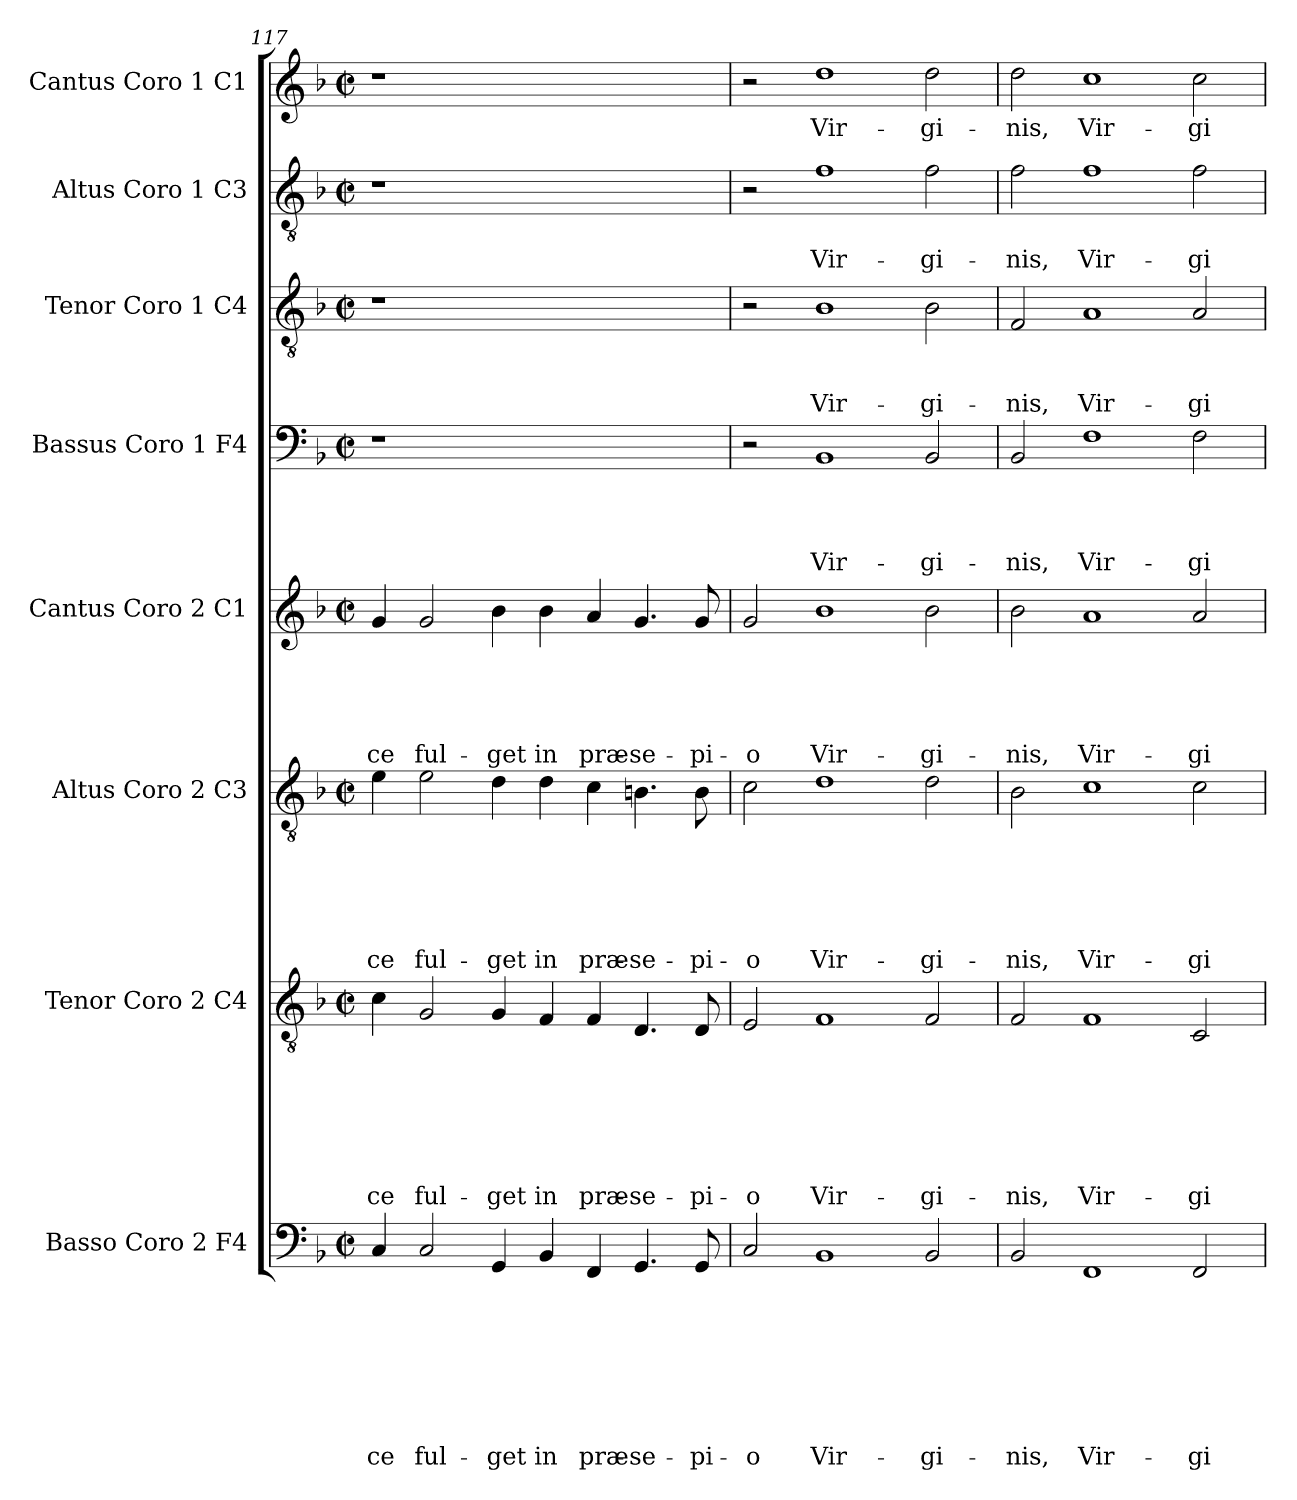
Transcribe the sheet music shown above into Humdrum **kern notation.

**kern	**text	**text	**text	**text	**text	**text	**text	**text	**kern	**text	**text	**text	**text	**text	**text	**text	**kern	**text	**text	**text	**text	**text	**text	**kern	**text	**text	**text	**text	**text	**kern	**text	**text	**text	**text	**kern	**text	**text	**text	**kern	**text	**text	**kern	**text
*part8	*part8	*part8	*part8	*part8	*part8	*part8	*part8	*part8	*part7	*part7	*part7	*part7	*part7	*part7	*part7	*part7	*part6	*part6	*part6	*part6	*part6	*part6	*part6	*part5	*part5	*part5	*part5	*part5	*part5	*part4	*part4	*part4	*part4	*part4	*part3	*part3	*part3	*part3	*part2	*part2	*part2	*part1	*part1
*staff8	*staff8	*staff8	*staff8	*staff8	*staff8	*staff8	*staff8	*staff8	*staff7	*staff7	*staff7	*staff7	*staff7	*staff7	*staff7	*staff7	*staff6	*staff6	*staff6	*staff6	*staff6	*staff6	*staff6	*staff5	*staff5	*staff5	*staff5	*staff5	*staff5	*staff4	*staff4	*staff4	*staff4	*staff4	*staff3	*staff3	*staff3	*staff3	*staff2	*staff2	*staff2	*staff1	*staff1
*I"Basso Coro 2 F4	*	*	*	*	*	*	*	*	*I"Tenor  Coro 2 C4	*	*	*	*	*	*	*	*I"Altus Coro 2 C3	*	*	*	*	*	*	*I"Cantus  Coro 2 C1	*	*	*	*	*	*I"Bassus  Coro 1 F4	*	*	*	*	*I"Tenor  Coro 1 C4	*	*	*	*I"Altus  Coro 1 C3	*	*	*I"Cantus  Coro 1 C1	*
*I'B2	*	*	*	*	*	*	*	*	*I'T2	*	*	*	*	*	*	*	*I'A2	*	*	*	*	*	*	*I'C3	*	*	*	*	*	*I'B1	*	*	*	*	*I'T1	*	*	*	*I'A1	*	*	*I'C1	*
!!LO:PB:g=z
*clefF4	*	*	*	*	*	*	*	*	*clefGv2	*	*	*	*	*	*	*	*clefGv2	*	*	*	*	*	*	*clefG2	*	*	*	*	*	*clefF4	*	*	*	*	*clefGv2	*	*	*	*clefGv2	*	*	*clefG2	*
*k[b-]	*	*	*	*	*	*	*	*	*k[b-]	*	*	*	*	*	*	*	*k[b-]	*	*	*	*	*	*	*k[b-]	*	*	*	*	*	*k[b-]	*	*	*	*	*k[b-]	*	*	*	*k[b-]	*	*	*k[b-]	*
*F:	*	*	*	*	*	*	*	*	*F:	*	*	*	*	*	*	*	*F:	*	*	*	*	*	*	*F:	*	*	*	*	*	*F:	*	*	*	*	*F:	*	*	*	*F:	*	*	*F:	*
*M2/2	*	*	*	*	*	*	*	*	*M2/2	*	*	*	*	*	*	*	*M2/2	*	*	*	*	*	*	*M2/2	*	*	*	*	*	*M2/2	*	*	*	*	*M2/2	*	*	*	*M2/2	*	*	*M2/2	*
*met(c|)	*	*	*	*	*	*	*	*	*met(c|)	*	*	*	*	*	*	*	*met(c|)	*	*	*	*	*	*	*met(c|)	*	*	*	*	*	*met(c|)	*	*	*	*	*met(c|)	*	*	*	*met(c|)	*	*	*met(c|)	*
=117	=117	=117	=117	=117	=117	=117	=117	=117	=117	=117	=117	=117	=117	=117	=117	=117	=117	=117	=117	=117	=117	=117	=117	=117	=117	=117	=117	=117	=117	=117	=117	=117	=117	=117	=117	=117	=117	=117	=117	=117	=117	=117	=117
4C/	.	.	.	.	.	.	.	-ce	4c\	.	.	.	.	.	.	-ce	4e\	.	.	.	.	.	-ce	4g/	.	.	.	.	-ce	1r	.	.	.	.	1r	.	.	.	1r	.	.	1r	.
2C/	.	.	.	.	.	.	.	ful-	2G/	.	.	.	.	.	.	ful-	2e\	.	.	.	.	.	ful-	2g/	.	.	.	.	ful-	.	.	.	.	.	.	.	.	.	.	.	.	.	.
4GG/	.	.	.	.	.	.	.	-get	4G/	.	.	.	.	.	.	-get	4d\	.	.	.	.	.	-get	4b-\	.	.	.	.	-get	.	.	.	.	.	.	.	.	.	.	.	.	.	.
4BB-/	.	.	.	.	.	.	.	in	4F/	.	.	.	.	.	.	in	4d\	.	.	.	.	.	in	4b-\	.	.	.	.	in	1ryy	.	.	.	.	1ryy	.	.	.	1ryy	.	.	1ryy	.
4FF/	.	.	.	.	.	.	.	præ-	4F/	.	.	.	.	.	.	præ-	4c\	.	.	.	.	.	præ-	4a/	.	.	.	.	præ-	.	.	.	.	.	.	.	.	.	.	.	.	.	.
4.GG/	.	.	.	.	.	.	.	-se-	4.D/	.	.	.	.	.	.	-se-	4.Bn\	.	.	.	.	.	-se-	4.g/	.	.	.	.	-se-	.	.	.	.	.	.	.	.	.	.	.	.	.	.
8GG/	.	.	.	.	.	.	.	-pi-	8D/	.	.	.	.	.	.	-pi-	8B\	.	.	.	.	.	-pi-	8g/	.	.	.	.	-pi-	.	.	.	.	.	.	.	.	.	.	.	.	.	.
=118	=118	=118	=118	=118	=118	=118	=118	=118	=118	=118	=118	=118	=118	=118	=118	=118	=118	=118	=118	=118	=118	=118	=118	=118	=118	=118	=118	=118	=118	=118	=118	=118	=118	=118	=118	=118	=118	=118	=118	=118	=118	=118	=118
2C/	.	.	.	.	.	.	.	-o	2E/	.	.	.	.	.	.	-o	2c\	.	.	.	.	.	-o	2g/	.	.	.	.	-o	2r	.	.	.	.	2r	.	.	.	2r	.	.	2r	.
1BB-	.	.	.	.	.	.	.	Vir-	1F	.	.	.	.	.	.	Vir-	1d	.	.	.	.	.	Vir-	1b-	.	.	.	.	Vir-	1BB-	.	.	.	Vir-	1B-	.	.	Vir-	1f	.	Vir-	1dd	Vir-
2BB-/	.	.	.	.	.	.	.	-gi-	2F/	.	.	.	.	.	.	-gi-	2d\	.	.	.	.	.	-gi-	2b-\	.	.	.	.	-gi-	2BB-/	.	.	.	-gi-	2B-\	.	.	-gi-	2f\	.	-gi-	2dd\	-gi-
=119	=119	=119	=119	=119	=119	=119	=119	=119	=119	=119	=119	=119	=119	=119	=119	=119	=119	=119	=119	=119	=119	=119	=119	=119	=119	=119	=119	=119	=119	=119	=119	=119	=119	=119	=119	=119	=119	=119	=119	=119	=119	=119	=119
2BB-/	.	.	.	.	.	.	.	-nis,	2F/	.	.	.	.	.	.	-nis,	2B-\	.	.	.	.	.	-nis,	2b-\	.	.	.	.	-nis,	2BB-/	.	.	.	-nis,	2F/	.	.	-nis,	2f\	.	-nis,	2dd\	-nis,
1FF	.	.	.	.	.	.	.	Vir-	1F	.	.	.	.	.	.	Vir-	1c	.	.	.	.	.	Vir-	1a	.	.	.	.	Vir-	1F	.	.	.	Vir-	1A	.	.	Vir-	1f	.	Vir-	1cc	Vir-
2FF/	.	.	.	.	.	.	.	-gi-	2C/	.	.	.	.	.	.	-gi-	2c\	.	.	.	.	.	-gi-	2a/	.	.	.	.	-gi-	2F\	.	.	.	-gi-	2A/	.	.	-gi-	2f\	.	-gi-	2cc\	-gi-
=	=	=	=	=	=	=	=	=	=	=	=	=	=	=	=	=	=	=	=	=	=	=	=	=	=	=	=	=	=	=	=	=	=	=	=	=	=	=	=	=	=	=	=
*-	*-	*-	*-	*-	*-	*-	*-	*-	*-	*-	*-	*-	*-	*-	*-	*-	*-	*-	*-	*-	*-	*-	*-	*-	*-	*-	*-	*-	*-	*-	*-	*-	*-	*-	*-	*-	*-	*-	*-	*-	*-	*-	*-
